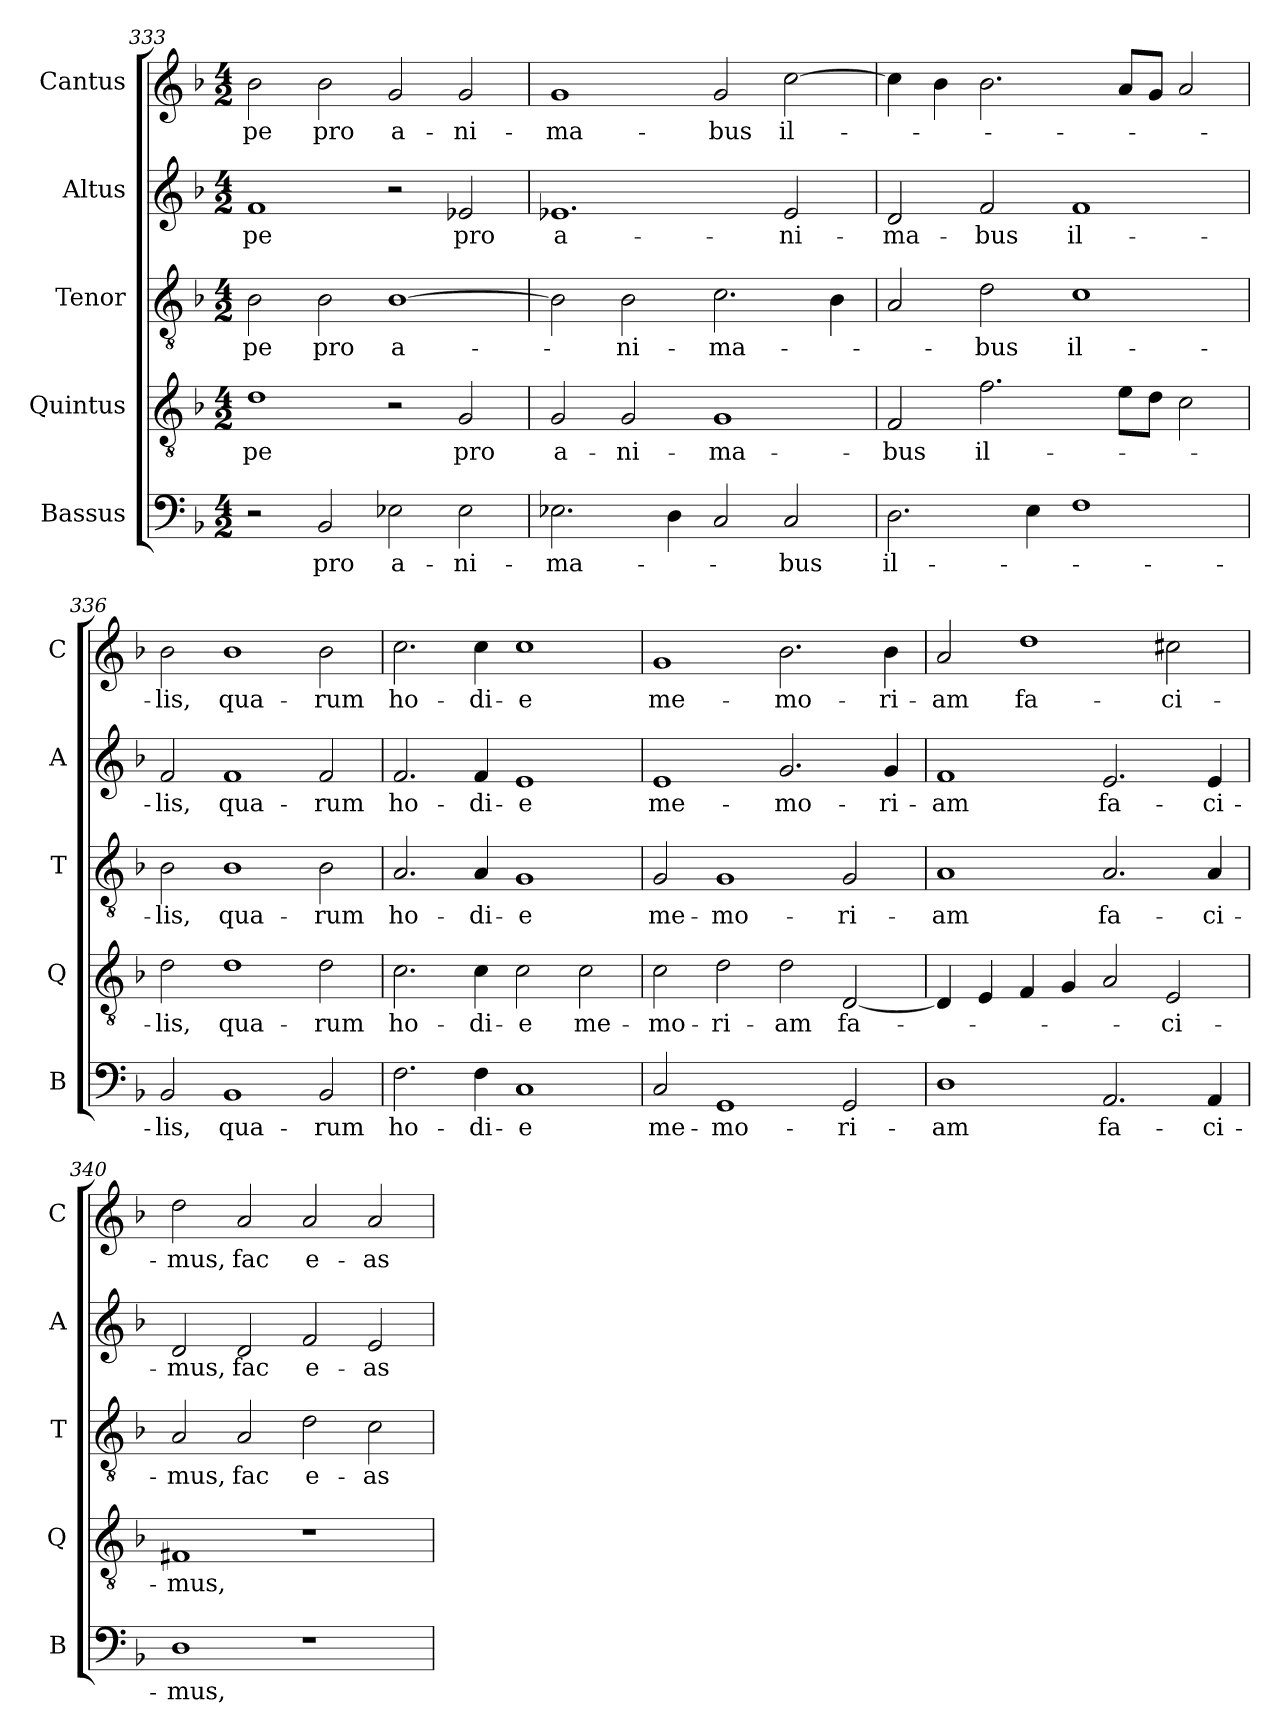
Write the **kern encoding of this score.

**kern	**text	**kern	**text	**kern	**text	**kern	**text	**kern	**text
*part5	*part5	*part4	*part4	*part3	*part3	*part2	*part2	*part1	*part1
*staff5	*staff5	*staff4	*staff4	*staff3	*staff3	*staff2	*staff2	*staff1	*staff1
*I"Bassus	*	*I"Quintus	*	*I"Tenor	*	*I"Altus	*	*I"Cantus	*
*I'B	*	*I'Q	*	*I'T	*	*I'A	*	*I'C	*
*clefF4	*	*clefGv2	*	*clefGv2	*	*clefG2	*	*clefG2	*
*k[b-]	*	*k[b-]	*	*k[b-]	*	*k[b-]	*	*k[b-]	*
*F:	*	*F:	*	*F:	*	*F:	*	*F:	*
*M4/2	*	*M4/2	*	*M4/2	*	*M4/2	*	*M4/2	*
=333	=333	=333	=333	=333	=333	=333	=333	=333	=333
!	!	!	!LO:LY:b	!	!	!	!	!	!
!	!	!	!	!	!LO:LY:b	!	!	!	!
!	!	!	!	!	!	!	!LO:LY:b	!	!
!	!	!	!	!	!	!	!	!	!LO:LY:b
2r	.	1d	-pe	2B-\	-pe	1f	-pe	2b-\	-pe
!	!LO:LY:b	!	!	!	!	!	!	!	!
!	!	!	!	!	!LO:LY:b	!	!	!	!
!	!	!	!	!	!	!	!	!	!LO:LY:b
2BB-/	pro	.	.	2B-\	pro	.	.	2b-\	pro
!	!LO:LY:b	!	!	!	!	!	!	!	!
!	!	!	!	!	!LO:LY:b	!	!	!	!
!	!	!	!	!	!	!	!	!	!LO:LY:b
2E-X\	a-	2r	.	[1B-	a-	2r	.	2g/	a-
!	!LO:LY:b	!	!	!	!	!	!	!	!
!	!	!	!LO:LY:b	!	!	!	!	!	!
!	!	!	!	!	!	!	!LO:LY:b	!	!
!	!	!	!	!	!	!	!	!	!LO:LY:b
2E-\	-ni-	2G/	pro	.	.	2e-X/	pro	2g/	-ni-
=334	=334	=334	=334	=334	=334	=334	=334	=334	=334
!	!LO:LY:b	!	!	!	!	!	!	!	!
!	!	!	!LO:LY:b	!	!	!	!	!	!
!	!	!	!	!	!	!	!LO:LY:b	!	!
!	!	!	!	!	!	!	!	!	!LO:LY:b
2.E-X\	-ma-	2G/	a-	2B-\]	.	1.e-X	a-	1g	-ma-
!	!	!	!LO:LY:b	!	!	!	!	!	!
!	!	!	!	!	!LO:LY:b	!	!	!	!
.	.	2G/	-ni-	2B-\	-ni-	.	.	.	.
4D\	.	.	.	.	.	.	.	.	.
!	!	!	!LO:LY:b	!	!	!	!	!	!
!	!	!	!	!	!LO:LY:b	!	!	!	!
!	!	!	!	!	!	!	!	!	!LO:LY:b
2C/	.	1G	-ma-	2.c\	-ma-	.	.	2g/	-bus
!	!LO:LY:b	!	!	!	!	!	!	!	!
!	!	!	!	!	!	!	!LO:LY:b	!	!
!	!	!	!	!	!	!	!	!	!LO:LY:b
2C/	-bus	.	.	.	.	2e-/	-ni-	[2cc\	il-
.	.	.	.	4B-\	.	.	.	.	.
!!LO:LB:g=z
=335	=335	=335	=335	=335	=335	=335	=335	=335	=335
!	!LO:LY:b	!	!	!	!	!	!	!	!
!	!	!	!LO:LY:b	!	!	!	!	!	!
!	!	!	!	!	!	!	!LO:LY:b	!	!
2.D\	il-	2F/	-bus	2A/	.	2d/	-ma-	4cc\]	.
.	.	.	.	.	.	.	.	4b-\	.
!	!	!	!LO:LY:b	!	!	!	!	!	!
!	!	!	!	!	!LO:LY:b	!	!	!	!
!	!	!	!	!	!	!	!LO:LY:b	!	!
.	.	2.f\	il-	2d\	-bus	2f/	-bus	2.b-\	.
4E\	.	.	.	.	.	.	.	.	.
!	!	!	!	!	!LO:LY:b	!	!	!	!
!	!	!	!	!	!	!	!LO:LY:b	!	!
1F	.	.	.	1c	il-	1f	il-	.	.
.	.	8e\L	.	.	.	.	.	8a/L	.
.	.	8d\J	.	.	.	.	.	8g/J	.
.	.	2c\	.	.	.	.	.	2a/	.
=336	=336	=336	=336	=336	=336	=336	=336	=336	=336
!	!LO:LY:b	!	!	!	!	!	!	!	!
!	!	!	!LO:LY:b	!	!	!	!	!	!
!	!	!	!	!	!LO:LY:b	!	!	!	!
!	!	!	!	!	!	!	!LO:LY:b	!	!
!	!	!	!	!	!	!	!	!	!LO:LY:b
2BB-/	-lis,	2d\	-lis,	2B-\	-lis,	2f/	-lis,	2b-\	-lis,
!	!LO:LY:b	!	!	!	!	!	!	!	!
!	!	!	!LO:LY:b	!	!	!	!	!	!
!	!	!	!	!	!LO:LY:b	!	!	!	!
!	!	!	!	!	!	!	!LO:LY:b	!	!
!	!	!	!	!	!	!	!	!	!LO:LY:b
1BB-	qua-	1d	qua-	1B-	qua-	1f	qua-	1b-	qua-
!	!LO:LY:b	!	!	!	!	!	!	!	!
!	!	!	!LO:LY:b	!	!	!	!	!	!
!	!	!	!	!	!LO:LY:b	!	!	!	!
!	!	!	!	!	!	!	!LO:LY:b	!	!
!	!	!	!	!	!	!	!	!	!LO:LY:b
2BB-/	-rum	2d\	-rum	2B-\	-rum	2f/	-rum	2b-\	-rum
=337	=337	=337	=337	=337	=337	=337	=337	=337	=337
!	!LO:LY:b	!	!	!	!	!	!	!	!
!	!	!	!LO:LY:b	!	!	!	!	!	!
!	!	!	!	!	!LO:LY:b	!	!	!	!
!	!	!	!	!	!	!	!LO:LY:b	!	!
!	!	!	!	!	!	!	!	!	!LO:LY:b
2.F\	ho-	2.c\	ho-	2.A/	ho-	2.f/	ho-	2.cc\	ho-
!	!LO:LY:b	!	!	!	!	!	!	!	!
!	!	!	!LO:LY:b	!	!	!	!	!	!
!	!	!	!	!	!LO:LY:b	!	!	!	!
!	!	!	!	!	!	!	!LO:LY:b	!	!
!	!	!	!	!	!	!	!	!	!LO:LY:b
4F\	-di-	4c\	-di-	4A/	-di-	4f/	-di-	4cc\	-di-
!	!LO:LY:b	!	!	!	!	!	!	!	!
!	!	!	!LO:LY:b	!	!	!	!	!	!
!	!	!	!	!	!LO:LY:b	!	!	!	!
!	!	!	!	!	!	!	!LO:LY:b	!	!
!	!	!	!	!	!	!	!	!	!LO:LY:b
1C	-e	2c\	-e	1G	-e	1e	-e	1cc	-e
!	!	!	!LO:LY:b	!	!	!	!	!	!
.	.	2c\	me-	.	.	.	.	.	.
=338	=338	=338	=338	=338	=338	=338	=338	=338	=338
!	!LO:LY:b	!	!	!	!	!	!	!	!
!	!	!	!LO:LY:b	!	!	!	!	!	!
!	!	!	!	!	!LO:LY:b	!	!	!	!
!	!	!	!	!	!	!	!LO:LY:b	!	!
!	!	!	!	!	!	!	!	!	!LO:LY:b
2C/	me-	2c\	-mo-	2G/	me-	1e	me-	1g	me-
!	!LO:LY:b	!	!	!	!	!	!	!	!
!	!	!	!LO:LY:b	!	!	!	!	!	!
!	!	!	!	!	!LO:LY:b	!	!	!	!
1GG	-mo-	2d\	-ri-	1G	-mo-	.	.	.	.
!	!	!	!LO:LY:b	!	!	!	!	!	!
!	!	!	!	!	!	!	!LO:LY:b	!	!
!	!	!	!	!	!	!	!	!	!LO:LY:b
.	.	2d\	-am	.	.	2.g/	-mo-	2.b-\	-mo-
!	!LO:LY:b	!	!	!	!	!	!	!	!
!	!	!	!LO:LY:b	!	!	!	!	!	!
!	!	!	!	!	!LO:LY:b	!	!	!	!
2GG/	-ri-	[2D/	fa-	2G/	-ri-	.	.	.	.
!	!	!	!	!	!	!	!LO:LY:b	!	!
!	!	!	!	!	!	!	!	!	!LO:LY:b
.	.	.	.	.	.	4g/	-ri-	4b-\	-ri-
!!LO:PB:g=z
=339	=339	=339	=339	=339	=339	=339	=339	=339	=339
!	!LO:LY:b	!	!	!	!	!	!	!	!
!	!	!	!	!	!LO:LY:b	!	!	!	!
!	!	!	!	!	!	!	!LO:LY:b	!	!
!	!	!	!	!	!	!	!	!	!LO:LY:b
1D	-am	4D/]	.	1A	-am	1f	-am	2a/	-am
.	.	4E/	.	.	.	.	.	.	.
!	!	!	!	!	!	!	!	!	!LO:LY:b
.	.	4F/	.	.	.	.	.	1dd	fa-
.	.	4G/	.	.	.	.	.	.	.
!	!LO:LY:b	!	!	!	!	!	!	!	!
!	!	!	!	!	!LO:LY:b	!	!	!	!
!	!	!	!	!	!	!	!LO:LY:b	!	!
2.AA/	fa-	2A/	.	2.A/	fa-	2.e/	fa-	.	.
!	!	!	!LO:LY:b	!	!	!	!	!	!
!	!	!	!	!	!	!	!	!	!LO:LY:b
.	.	2E/	-ci-	.	.	.	.	2cc#X\	-ci-
!	!LO:LY:b	!	!	!	!	!	!	!	!
!	!	!	!	!	!LO:LY:b	!	!	!	!
!	!	!	!	!	!	!	!LO:LY:b	!	!
4AA/	-ci-	.	.	4A/	-ci-	4e/	-ci-	.	.
=340	=340	=340	=340	=340	=340	=340	=340	=340	=340
!	!LO:LY:b	!	!	!	!	!	!	!	!
!	!	!	!LO:LY:b	!	!	!	!	!	!
!	!	!	!	!	!LO:LY:b	!	!	!	!
!	!	!	!	!	!	!	!LO:LY:b	!	!
!	!	!	!	!	!	!	!	!	!LO:LY:b
1D	-mus,	1F#X	-mus,	2A/	-mus,	2d/	-mus,	2dd\	-mus,
!	!	!	!	!	!LO:LY:b	!	!	!	!
!	!	!	!	!	!	!	!LO:LY:b	!	!
!	!	!	!	!	!	!	!	!	!LO:LY:b
.	.	.	.	2A/	fac	2d/	fac	2a/	fac
!	!	!	!	!	!LO:LY:b	!	!	!	!
!	!	!	!	!	!	!	!LO:LY:b	!	!
!	!	!	!	!	!	!	!	!	!LO:LY:b
1r	.	1r	.	2d\	e-	2f/	e-	2a/	e-
!	!	!	!	!	!LO:LY:b	!	!	!	!
!	!	!	!	!	!	!	!LO:LY:b	!	!
!	!	!	!	!	!	!	!	!	!LO:LY:b
.	.	.	.	2c\	-as	2e/	-as	2a/	-as
=	=	=	=	=	=	=	=	=	=
*-	*-	*-	*-	*-	*-	*-	*-	*-	*-
